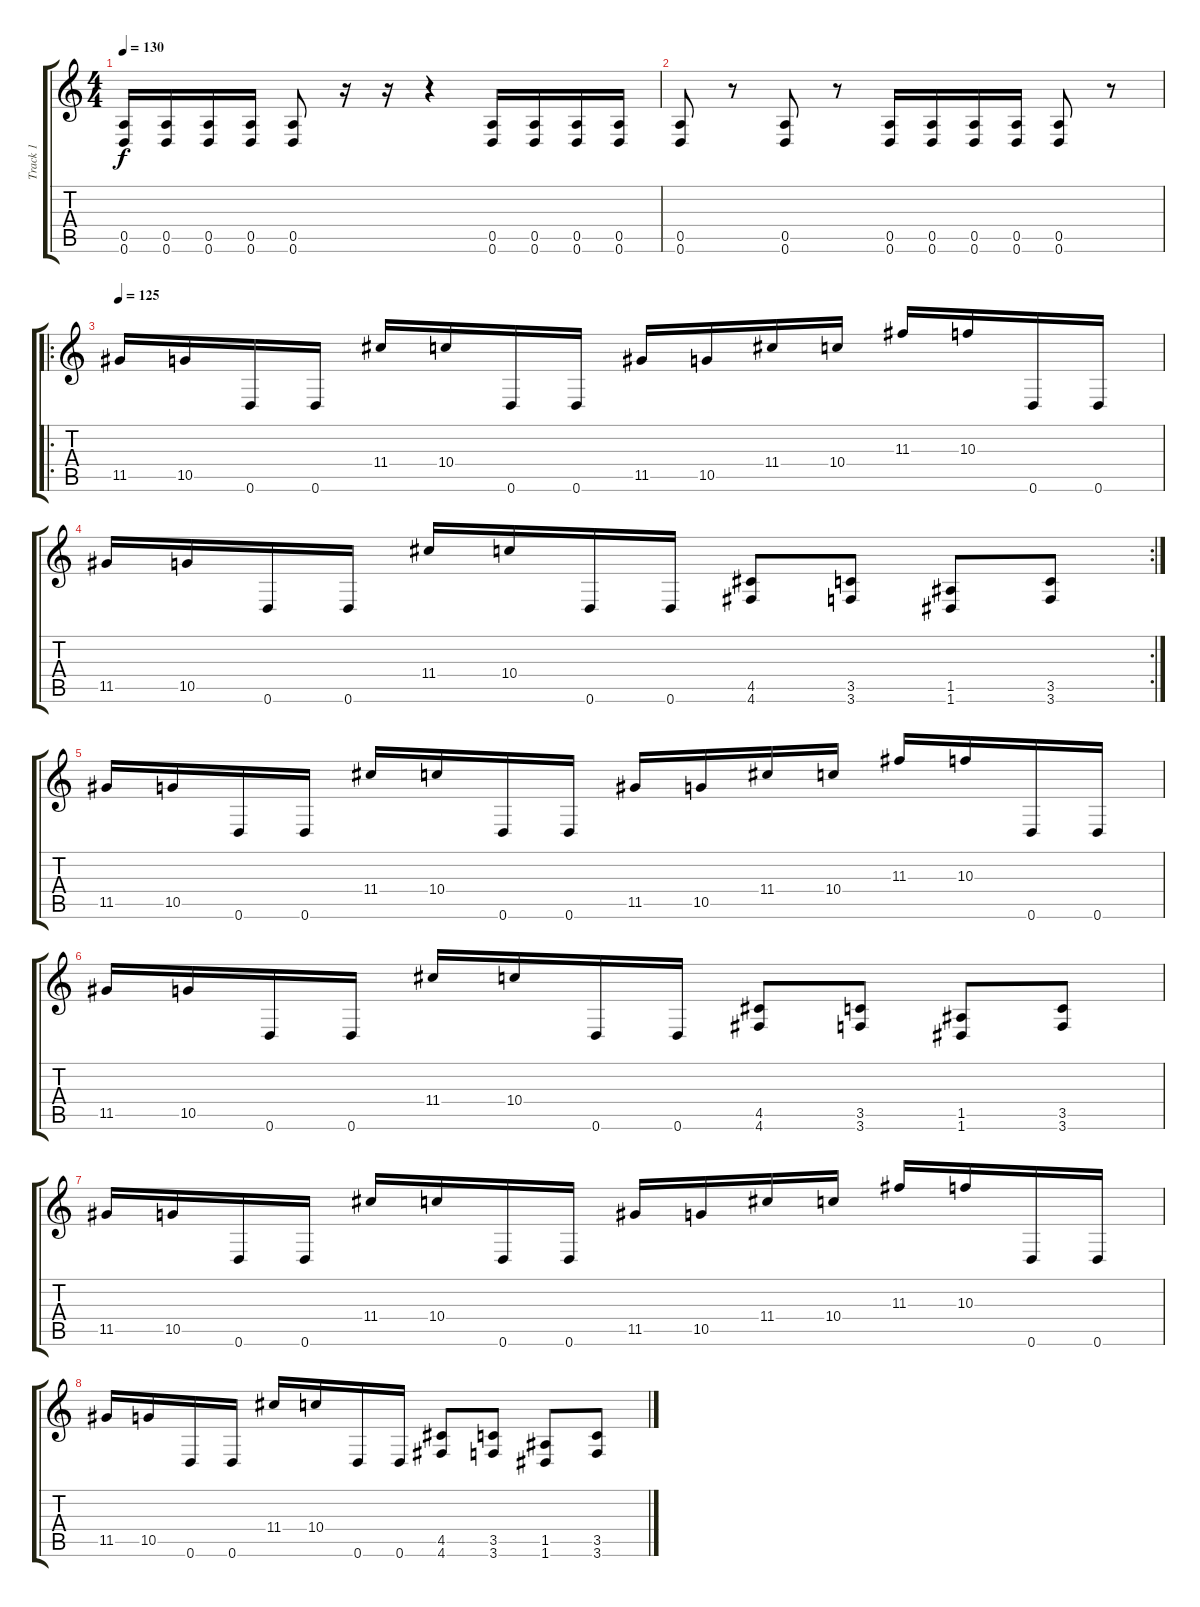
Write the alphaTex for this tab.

\track ("Track 1" "Track 1") {instrument distortionguitar}
\staff {score tabs}
\tuning (E4 B3 G3 D3 A2 D2) {hide}
\ts (4 4)
\tempo 130
\clef g2
\ks c
(0.5 0.6).16{dy f} (0.5 0.6).16 (0.5 0.6).16 (0.5 0.6).16 (0.5 0.6).8 r.16 r.16 r.4 (0.5 0.6).16 (0.5 0.6).16 (0.5 0.6).16 (0.5 0.6).16 |
(0.5 0.6).8 r.8 (0.5 0.6).8 r.8 (0.5 0.6).16 (0.5 0.6).16 (0.5 0.6).16 (0.5 0.6).16 (0.5 0.6).8 r.8 |
\ro
\tempo 125
11.5.16 10.5.16 0.6.16 0.6.16 11.4.16 10.4.16 0.6.16 0.6.16 11.5.16 10.5.16 11.4.16 10.4.16 11.3.16 10.3.16 0.6.16 0.6.16 |
\rc 2
11.5.16 10.5.16 0.6.16 0.6.16 11.4.16 10.4.16 0.6.16 0.6.16 (4.5 4.6).8 (3.5 3.6).8 (1.5 1.6).8 (3.5 3.6).8 |
11.5.16 10.5.16 0.6.16 0.6.16 11.4.16 10.4.16 0.6.16 0.6.16 11.5.16 10.5.16 11.4.16 10.4.16 11.3.16 10.3.16 0.6.16 0.6.16 |
11.5.16 10.5.16 0.6.16 0.6.16 11.4.16 10.4.16 0.6.16 0.6.16 (4.5 4.6).8 (3.5 3.6).8 (1.5 1.6).8 (3.5 3.6).8 |
11.5.16 10.5.16 0.6.16 0.6.16 11.4.16 10.4.16 0.6.16 0.6.16 11.5.16 10.5.16 11.4.16 10.4.16 11.3.16 10.3.16 0.6.16 0.6.16 |
11.5.16 10.5.16 0.6.16 0.6.16 11.4.16 10.4.16 0.6.16 0.6.16 (4.5 4.6).8 (3.5 3.6).8 (1.5 1.6).8 (3.5 3.6).8
